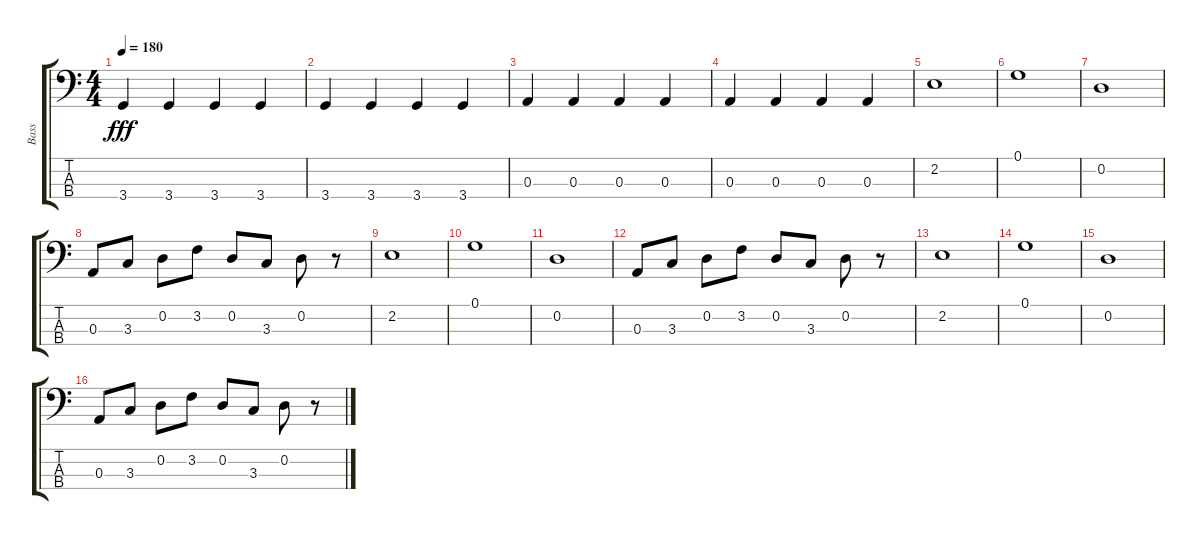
\track ("Bass" "Bass") {instrument electricbassfinger}
\staff {score tabs}
\tuning (G2 D2 A1 E1) {hide}
\ts (4 4)
\tempo 180
\clef f4
\ks c
3.4.4{dy fff} 3.4.4 3.4.4 3.4.4 |
3.4.4 3.4.4 3.4.4 3.4.4 |
0.3.4 0.3.4 0.3.4 0.3.4 |
0.3.4 0.3.4 0.3.4 0.3.4 |
2.2.1 |
0.1.1 |
0.2.1 |
0.3.8 3.3.8 0.2.8 3.2.8 0.2.8 3.3.8 0.2.8 r.8 |
2.2.1 |
0.1.1 |
0.2.1 |
0.3.8 3.3.8 0.2.8 3.2.8 0.2.8 3.3.8 0.2.8 r.8 |
2.2.1 |
0.1.1 |
0.2.1 |
0.3.8 3.3.8 0.2.8 3.2.8 0.2.8 3.3.8 0.2.8 r.8
